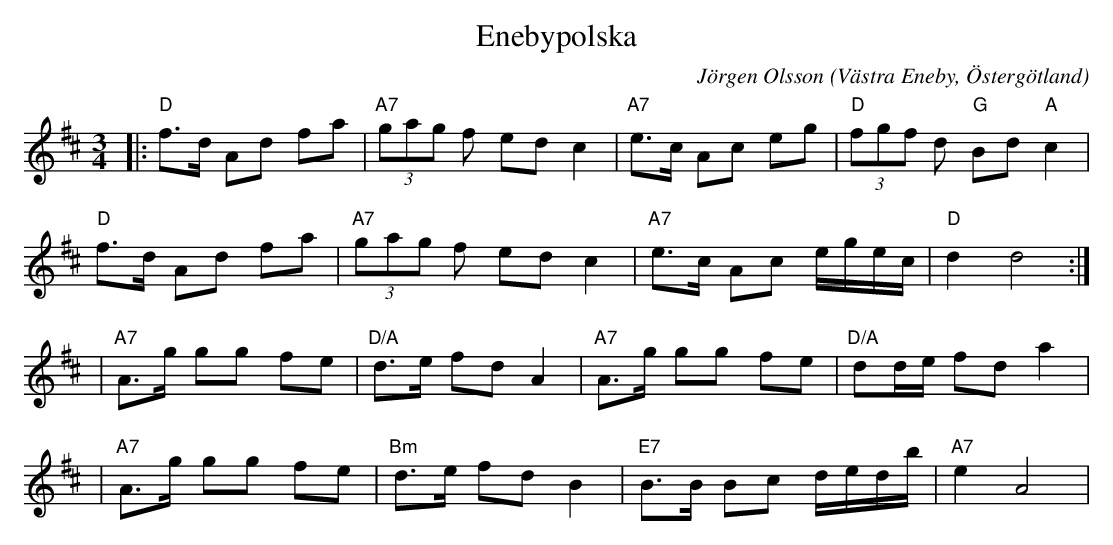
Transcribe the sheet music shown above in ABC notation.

X:1
T:Enebypolska
C:Jörgen Olsson
O:Västra Eneby, Östergötland
M:3/4
L:1/8
K:D
|: "D"f>d Ad fa | "A7"(3gag f ed c2 | "A7"e>c Ac eg | "D"(3fgf d "G"Bd "A"c2 |
   "D"f>d Ad fa | "A7"(3gag f ed c2 | "A7"e>c Ac e/g/e/c/ | "D"d2 d4:|
| "A7"A>g gg fe | "D/A"d>e fd A2 | "A7"A>g gg fe | "D/A" dd/e/ fd a2 |
| "A7"A>g gg fe | "Bm"d>e fd B2 | "E7"B>B Bc d/e/d/b/ | "A7" e2 A4 |
